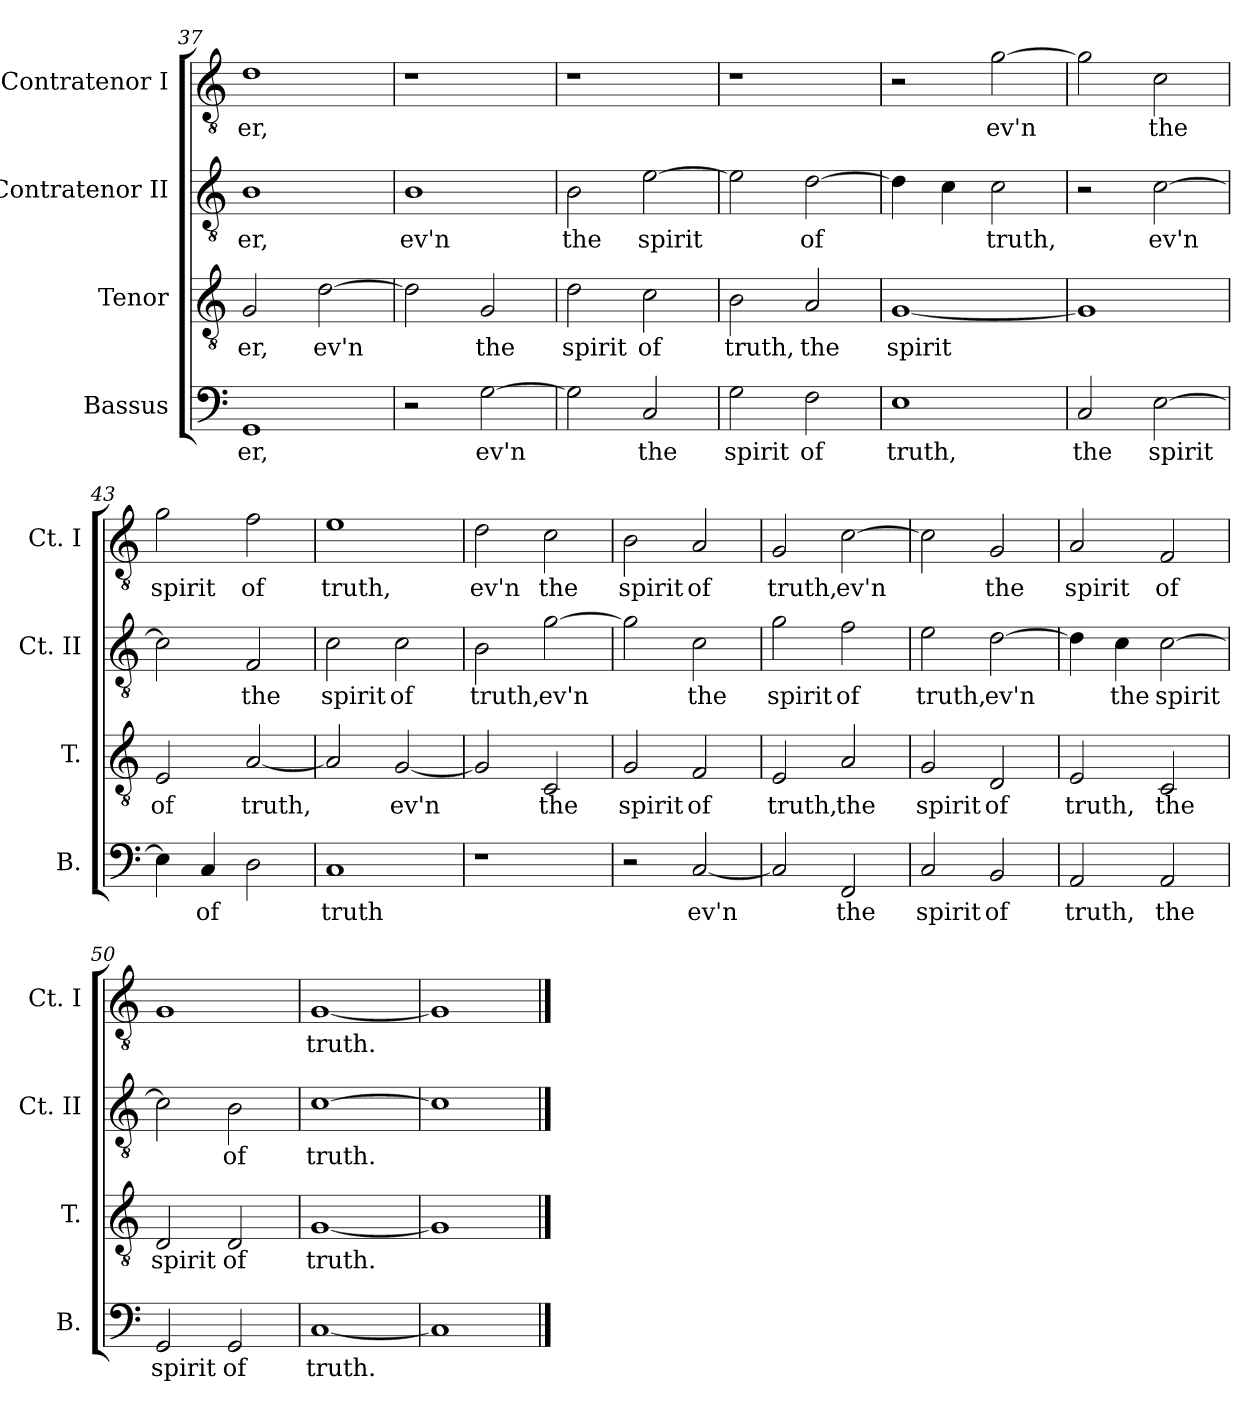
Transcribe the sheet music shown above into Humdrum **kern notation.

**kern	**text	**kern	**text	**kern	**text	**kern	**text
*part4	*part4	*part3	*part3	*part2	*part2	*part1	*part1
*staff4	*staff4	*staff3	*staff3	*staff2	*staff2	*staff1	*staff1
*I"Bassus	*	*I"Tenor	*	*I"Contratenor II	*	*I"Contratenor I	*
*I'B.	*	*I'T.	*	*I'Ct. II	*	*I'Ct. I	*
*clefF4	*	*clefGv2	*	*clefGv2	*	*clefGv2	*
*	*	*ITrd7c12	*	*ITrd7c12	*	*ITrd7c12	*
*k[]	*	*k[]	*	*k[]	*	*k[]	*
=37	=37	=37	=37	=37	=37	=37	=37
1GG	-er,	2GG/	-er,	1BB	-er,	1D	-er,
.	.	[2D\	ev'n	.	.	.	.
!!LO:LB:g=z
=38	=38	=38	=38	=38	=38	=38	=38
2r	.	2D\]	.	1BB	ev'n	1r	.
[2G\	ev'n	2GG/	the	.	.	.	.
=39	=39	=39	=39	=39	=39	=39	=39
2G\]	.	2D\	spirit	2BB\	the	1r	.
2C/	the	2C\	of	[2E\	spirit	.	.
=40	=40	=40	=40	=40	=40	=40	=40
2G\	spirit	2BB\	truth,	2E\]	.	1r	.
2F\	of	2AA/	the	[2D\	of	.	.
=41	=41	=41	=41	=41	=41	=41	=41
1E	truth,	[1GG	spirit	4D\]	.	2r	.
.	.	.	.	4C\	.	.	.
.	.	.	.	2C\	truth,	[2G\	ev'n
=42	=42	=42	=42	=42	=42	=42	=42
2C/	the	1GG]	.	2r	.	2G\]	.
[2E\	spirit	.	.	[2C\	ev'n	2C\	the
=43	=43	=43	=43	=43	=43	=43	=43
4E\]	.	2EE/	of	2C\]	.	2G\	spirit
4C/	of	.	.	.	.	.	.
2D\	.	[2AA/	truth,	2FF/	the	2F\	of
=44	=44	=44	=44	=44	=44	=44	=44
1C	truth	2AA/]	.	2C\	spirit	1E	truth,
.	.	[2GG/	ev'n	2C\	of	.	.
=45	=45	=45	=45	=45	=45	=45	=45
1r	.	2GG/]	.	2BB\	truth,	2D\	ev'n
.	.	2CC/	the	[2G\	ev'n	2C\	the
=46	=46	=46	=46	=46	=46	=46	=46
2r	.	2GG/	spirit	2G\]	.	2BB\	spirit
[2C/	ev'n	2FF/	of	2C\	the	2AA/	of
!!LO:LB:g=z
=47	=47	=47	=47	=47	=47	=47	=47
2C/]	.	2EE/	truth,	2G\	spirit	2GG/	truth,
2FF/	the	2AA/	the	2F\	of	[2C\	ev'n
=48	=48	=48	=48	=48	=48	=48	=48
2C/	spirit	2GG/	spirit	2E\	truth,	2C\]	.
2BB/	of	2DD/	of	[2D\	ev'n	2GG/	the
=49	=49	=49	=49	=49	=49	=49	=49
2AA/	truth,	2EE/	truth,	4D\]	.	2AA/	spirit
.	.	.	.	4C\	the	.	.
2AA/	the	2CC/	the	[2C\	spirit	2FF/	of
=50	=50	=50	=50	=50	=50	=50	=50
2GG/	spirit	2DD/	spirit	2C\]	.	1GG	.
2GG/	of	2DD/	of	2BB\	of	.	.
=51	=51	=51	=51	=51	=51	=51	=51
[1C	truth.	[1GG	truth.	[1C	truth.	[1GG	truth.
=52	=52	=52	=52	=52	=52	=52	=52
1C]	.	1GG]	.	1C]	.	1GG]	.
==	==	==	==	==	==	==	==
*-	*-	*-	*-	*-	*-	*-	*-
